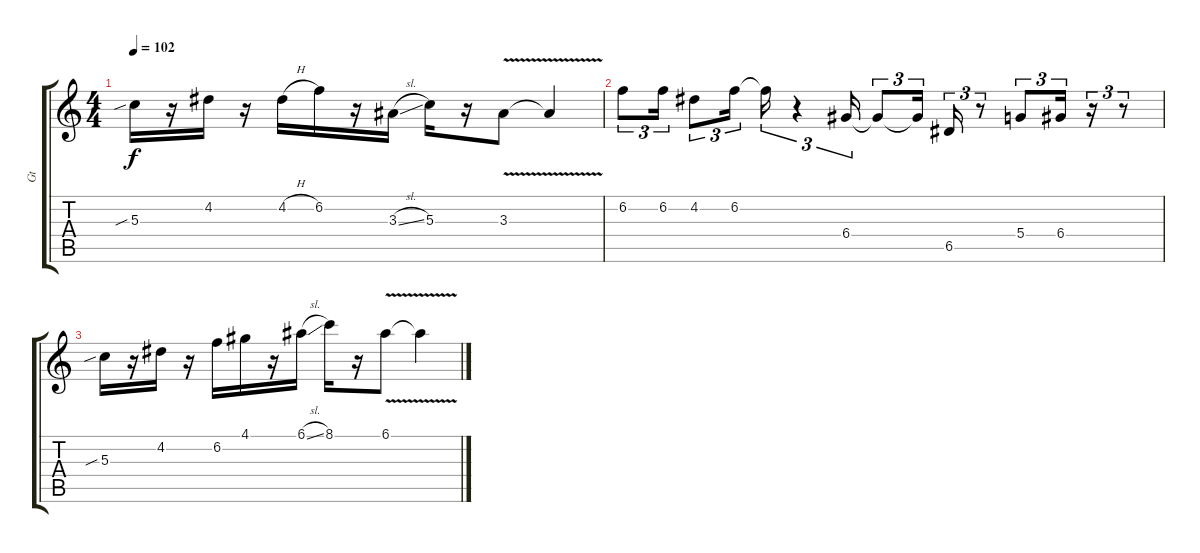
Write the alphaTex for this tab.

\track ("Gt" "Gt") {instrument electricguitarjazz}
\staff {score tabs}
\tuning (E4 B3 G3 D3 A2 E2) {hide}
\ts (4 4)
\tempo 102
\clef g2
\ks c
5.3{sib}.16{dy f} r.16 4.2.16 r.16 4.2{h}.16 6.2.16 r.16 3.3{sl}.16 5.3.16 r.16 3.3{v}.8 3.3{t}.4 |
6.2.8{tu (3 2)} 6.2.16{tu (3 2)} 4.2.8{tu (3 2)} 6.2.16{tu (3 2)} 6.2{t}.16{tu (3 2)} r.4{tu (3 2)} 6.4.16{tu (3 2)} 6.4{t}.8{tu (3 2)} 6.4{t}.16{tu (3 2)} 6.5.16{tu (3 2)} r.8{tu (3 2)} 5.4.8{tu (3 2)} 6.4.16{tu (3 2)} r.16{tu (3 2)} r.8{tu (3 2)} |
5.3{sib}.16 r.16 4.2.16 r.16 6.2.16 4.1.16 r.16 6.1{sl}.16 8.1.16 r.16 6.1{v}.8 6.1{t}.4
